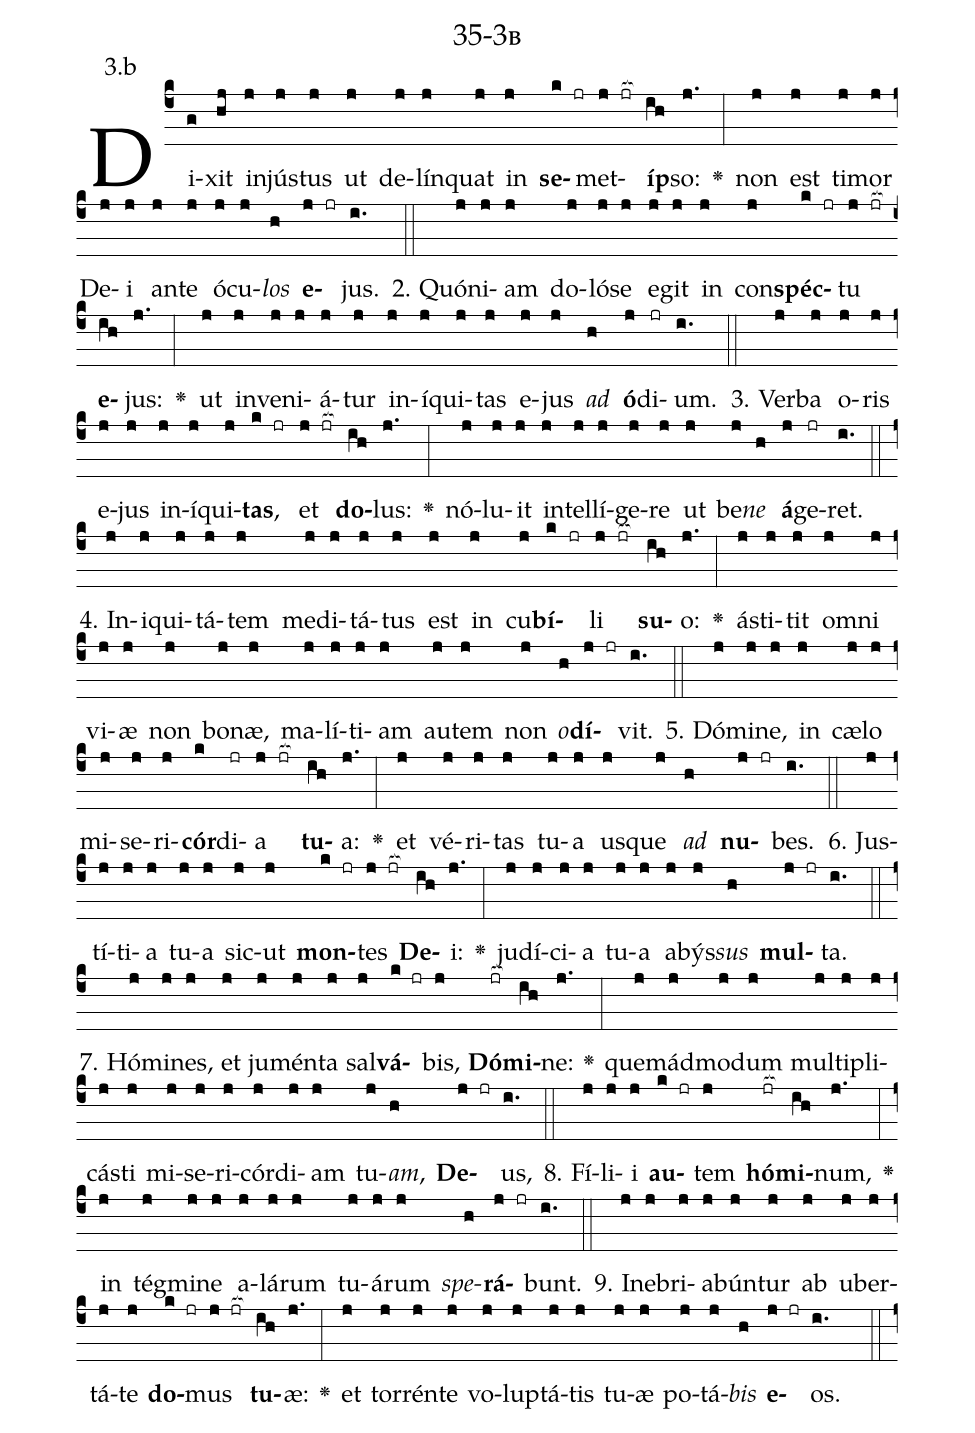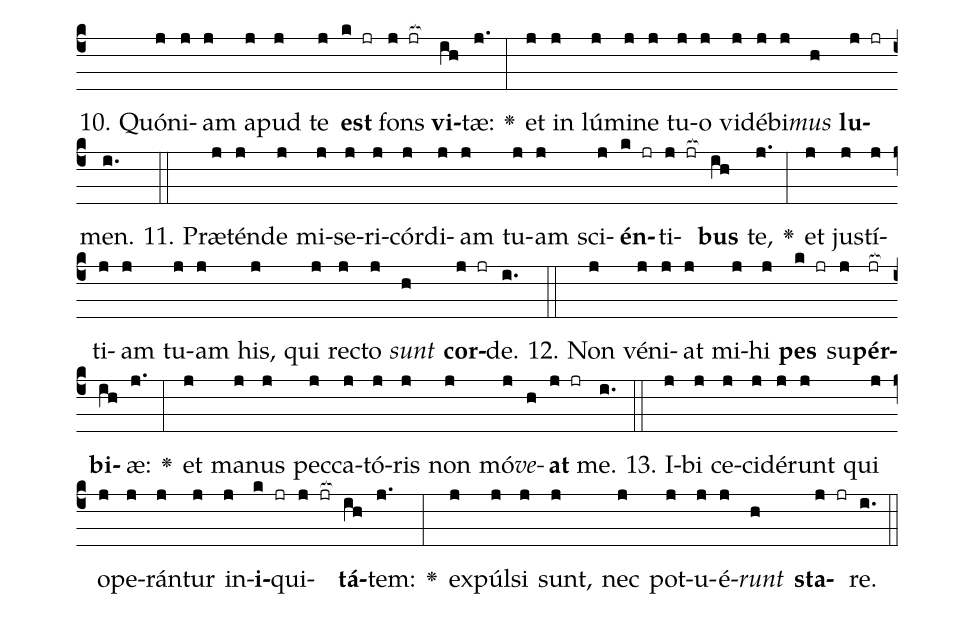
name: 35-3b;
annotation: 3.b;
%%
(c4)Di(g)xit(hj) in(j)jús(j)tus(j) ut(j) de(j)lín(j)quat(j) in(j) <b>se</b>(k jr)met(j jr[ocb:1{])<b>íp</b>(ih[ocb:0}])so:(j.) <v>\greheightstar</v>(:) non(j) est(j) ti(j)mor(j) De(j)i(j) an(j)te(j) ó(j)cu(j)<i>los</i>(h) <b>e</b>(j jr)jus.(i.) (::)
2. Quón(j)i(j)am(j) do(j)ló(j)se(j) e(j)git(j) in(j) con(j)<b>spéc</b>(k jr)tu(j jr[ocb:1{]) <b>e</b>(ih[ocb:0}])jus:(j.) <v>\greheightstar</v>(:) ut(j) in(j)ve(j)ni(j)á(j)tur(j) in(j)í(j)qui(j)tas(j) e(j)jus(j) <i>ad</i>(h) <b>ó</b>(j)di(jr)um.(i.) (::)
3. Ver(j)ba(j) o(j)ris(j) e(j)jus(j) in(j)í(j)qui(j)<b>tas</b>,(k jr) et(j jr[ocb:1{]) <b>do</b>(ih[ocb:0}])lus:(j.) <v>\greheightstar</v>(:) nó(j)lu(j)it(j) in(j)tel(j)lí(j)ge(j)re(j) ut(j) be(j)<i>ne</i>(h) <b>á</b>(j)ge(jr)ret.(i.) (::)
4. In(j)i(j)qui(j)tá(j)tem(j) me(j)di(j)tá(j)tus(j) est(j) in(j) cu(j)<b>bí</b>(k jr)li(j jr[ocb:1{]) <b>su</b>(ih[ocb:0}])o:(j.) <v>\greheightstar</v>(:) á(j)sti(j)tit(j) om(j)ni(j) vi(j)æ(j) non(j) bo(j)næ,(j) ma(j)lí(j)ti(j)am(j) au(j)tem(j) non(j) <i>o</i>(h)<b>dí</b>(j jr)vit.(i.) (::)
5. Dó(j)mi(j)ne,(j) in(j) cæ(j)lo(j) mi(j)se(j)ri(j)<b>cór</b>(k)di(jr)a(j jr[ocb:1{]) <b>tu</b>(ih[ocb:0}])a:(j.) <v>\greheightstar</v>(:) et(j) vé(j)ri(j)tas(j) tu(j)a(j) us(j)que(j) <i>ad</i>(h) <b>nu</b>(j jr)bes.(i.) (::)
6. Jus(j)tí(j)ti(j)a(j) tu(j)a(j) sic(j)ut(j) <b>mon</b>(k jr)tes(j jr[ocb:1{]) <b>De</b>(ih[ocb:0}])i:(j.) <v>\greheightstar</v>(:) ju(j)dí(j)ci(j)a(j) tu(j)a(j) a(j)býs(j)<i>sus</i>(h) <b>mul</b>(j jr)ta.(i.) (::)
7. Hó(j)mi(j)nes,(j) et(j) ju(j)mén(j)ta(j) sal(j)<b>vá</b>(k jr)bis,(j) <b>Dó</b>(jr[ocb:1{])<b>mi</b>(ih[ocb:0}])ne:(j.) <v>\greheightstar</v>(:) quem(j)ád(j)mo(j)dum(j) mul(j)ti(j)pli(j)cás(j)ti(j) mi(j)se(j)ri(j)cór(j)di(j)am(j) tu(j)<i>am</i>,(h) <b>De</b>(j jr)us,(i.) (::)
8. Fí(j)li(j)i(j) <b>au</b>(k jr)tem(j) <b>hó</b>(jr[ocb:1{])<b>mi</b>(ih[ocb:0}])num,(j.) <v>\greheightstar</v>(:) in(j) tég(j)mi(j)ne(j) a(j)lá(j)rum(j) tu(j)á(j)rum(j) <i>spe</i>(h)<b>rá</b>(j jr)bunt.(i.) (::)
9. In(j)e(j)bri(j)a(j)bún(j)tur(j) ab(j) u(j)ber(j)tá(j)te(j) <b>do</b>(k jr)mus(j jr[ocb:1{]) <b>tu</b>(ih[ocb:0}])æ:(j.) <v>\greheightstar</v>(:) et(j) tor(j)rén(j)te(j) vo(j)lup(j)tá(j)tis(j) tu(j)æ(j) po(j)tá(j)<i>bis</i>(h) <b>e</b>(j jr)os.(i.) (::)
10. Quón(j)i(j)am(j) a(j)pud(j) te(j) <b>est</b>(k jr) fons(j jr[ocb:1{]) <b>vi</b>(ih[ocb:0}])tæ:(j.) <v>\greheightstar</v>(:) et(j) in(j) lú(j)mi(j)ne(j) tu(j)o(j) vi(j)dé(j)bi(j)<i>mus</i>(h) <b>lu</b>(j jr)men.(i.) (::)
11. Præ(j)tén(j)de(j) mi(j)se(j)ri(j)cór(j)di(j)am(j) tu(j)am(j) sci(j)<b>én</b>(k jr)ti(j jr[ocb:1{])<b>bus</b>(ih[ocb:0}]) te,(j.) <v>\greheightstar</v>(:) et(j) jus(j)tí(j)ti(j)am(j) tu(j)am(j) his,(j) qui(j) rec(j)to(j) <i>sunt</i>(h) <b>cor</b>(j jr)de.(i.) (::)
12. Non(j) vé(j)ni(j)at(j) mi(j)hi(j) <b>pes</b>(k jr) su(j)<b>pér</b>(jr[ocb:1{])<b>bi</b>(ih[ocb:0}])æ:(j.) <v>\greheightstar</v>(:) et(j) ma(j)nus(j) pec(j)ca(j)tó(j)ris(j) non(j) mó(j)<i>ve</i>(h)<b>at</b>(j jr) me.(i.) (::)
13. I(j)bi(j) ce(j)ci(j)dé(j)runt(j) qui(j) o(j)pe(j)rán(j)tur(j) in(j)<b>i</b>(k jr)qui(j jr[ocb:1{])<b>tá</b>(ih[ocb:0}])tem:(j.) <v>\greheightstar</v>(:) ex(j)púl(j)si(j) sunt,(j) nec(j) pot(j)u(j)é(j)<i>runt</i>(h) <b>sta</b>(j jr)re.(i.) (::)
